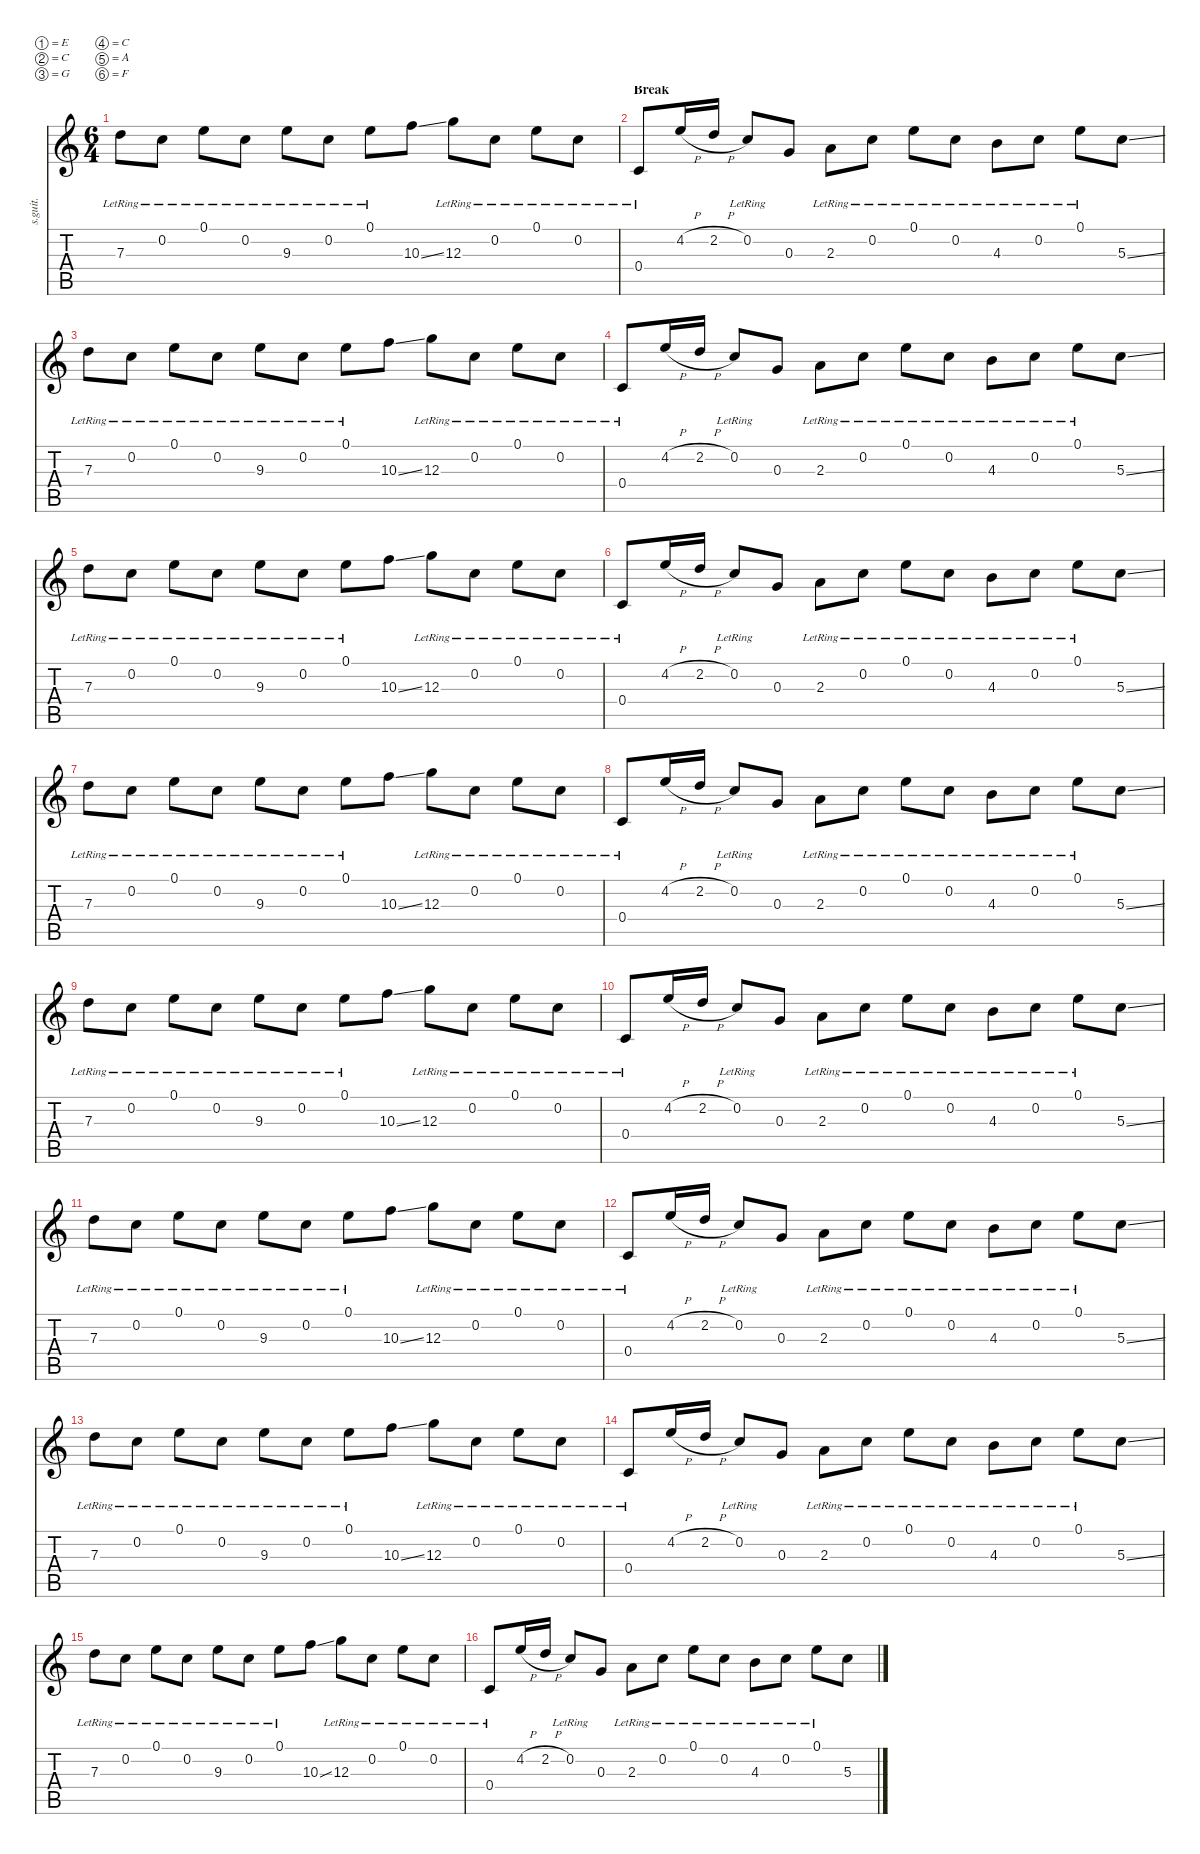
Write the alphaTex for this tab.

\defaultSystemsLayout 4
\hideDynamics
\bracketExtendMode nobrackets
\track ("Steve Holmes" "s.guit.") {instrument electricguitarjazz}
\staff {score tabs}
\tuning (E4 C4 G3 C3 A2 F2)
\ts (6 4)
\tempo (144 hide)
\clef g2
\ks c
7.3{lr}.8{lyrics (0 "") lyrics (1 "") lyrics (2 "") lyrics (3 "") lyrics (4 "") dy f} 0.2{lr}.8{lyrics (0 "") lyrics (1 "") lyrics (2 "") lyrics (3 "") lyrics (4 "")} 0.1{lr}.8{lyrics (0 "") lyrics (1 "") lyrics (2 "") lyrics (3 "") lyrics (4 "")} 0.2{lr}.8{lyrics (0 "") lyrics (1 "") lyrics (2 "") lyrics (3 "") lyrics (4 "")} 9.3{lr}.8{lyrics (0 "") lyrics (1 "") lyrics (2 "") lyrics (3 "") lyrics (4 "")} 0.2{lr}.8{lyrics (0 "") lyrics (1 "") lyrics (2 "") lyrics (3 "") lyrics (4 "")} 0.1{lr}.8{lyrics (0 "") lyrics (1 "") lyrics (2 "") lyrics (3 "") lyrics (4 "")} 10.3{ss}.8{lyrics (0 "") lyrics (1 "") lyrics (2 "") lyrics (3 "") lyrics (4 "")} 12.3{lr}.8{lyrics (0 "") lyrics (1 "") lyrics (2 "") lyrics (3 "") lyrics (4 "")} 0.2{lr}.8{lyrics (0 "") lyrics (1 "") lyrics (2 "") lyrics (3 "") lyrics (4 "")} 0.1{lr}.8{lyrics (0 "") lyrics (1 "") lyrics (2 "") lyrics (3 "") lyrics (4 "")} 0.2{lr}.8{lyrics (0 "") lyrics (1 "") lyrics (2 "") lyrics (3 "") lyrics (4 "")} |
\section ("" "Break")
0.4{lr}.8{lyrics (0 "") lyrics (1 "") lyrics (2 "") lyrics (3 "") lyrics (4 "")} 4.2{h}.16{lyrics (0 "") lyrics (1 "") lyrics (2 "") lyrics (3 "") lyrics (4 "")} 2.2{h}.16{lyrics (0 "") lyrics (1 "") lyrics (2 "") lyrics (3 "") lyrics (4 "")} 0.2{lr}.8{lyrics (0 "") lyrics (1 "") lyrics (2 "") lyrics (3 "") lyrics (4 "")} 0.3.8{lyrics (0 "") lyrics (1 "") lyrics (2 "") lyrics (3 "") lyrics (4 "")} 2.3{lr}.8{lyrics (0 "") lyrics (1 "") lyrics (2 "") lyrics (3 "") lyrics (4 "")} 0.2{lr}.8{lyrics (0 "") lyrics (1 "") lyrics (2 "") lyrics (3 "") lyrics (4 "")} 0.1{lr}.8{lyrics (0 "") lyrics (1 "") lyrics (2 "") lyrics (3 "") lyrics (4 "")} 0.2{lr}.8{lyrics (0 "") lyrics (1 "") lyrics (2 "") lyrics (3 "") lyrics (4 "")} 4.3{lr}.8{lyrics (0 "") lyrics (1 "") lyrics (2 "") lyrics (3 "") lyrics (4 "")} 0.2{lr}.8{lyrics (0 "") lyrics (1 "") lyrics (2 "") lyrics (3 "") lyrics (4 "")} 0.1{lr}.8{lyrics (0 "") lyrics (1 "") lyrics (2 "") lyrics (3 "") lyrics (4 "")} 5.3{ss}.8{lyrics (0 "") lyrics (1 "") lyrics (2 "") lyrics (3 "") lyrics (4 "")} |
7.3{lr}.8{lyrics (0 "") lyrics (1 "") lyrics (2 "") lyrics (3 "") lyrics (4 "")} 0.2{lr}.8{lyrics (0 "") lyrics (1 "") lyrics (2 "") lyrics (3 "") lyrics (4 "")} 0.1{lr}.8{lyrics (0 "") lyrics (1 "") lyrics (2 "") lyrics (3 "") lyrics (4 "")} 0.2{lr}.8{lyrics (0 "") lyrics (1 "") lyrics (2 "") lyrics (3 "") lyrics (4 "")} 9.3{lr}.8{lyrics (0 "") lyrics (1 "") lyrics (2 "") lyrics (3 "") lyrics (4 "")} 0.2{lr}.8{lyrics (0 "") lyrics (1 "") lyrics (2 "") lyrics (3 "") lyrics (4 "")} 0.1{lr}.8{lyrics (0 "") lyrics (1 "") lyrics (2 "") lyrics (3 "") lyrics (4 "")} 10.3{ss}.8{lyrics (0 "") lyrics (1 "") lyrics (2 "") lyrics (3 "") lyrics (4 "")} 12.3{lr}.8{lyrics (0 "") lyrics (1 "") lyrics (2 "") lyrics (3 "") lyrics (4 "")} 0.2{lr}.8{lyrics (0 "") lyrics (1 "") lyrics (2 "") lyrics (3 "") lyrics (4 "")} 0.1{lr}.8{lyrics (0 "") lyrics (1 "") lyrics (2 "") lyrics (3 "") lyrics (4 "")} 0.2{lr}.8{lyrics (0 "") lyrics (1 "") lyrics (2 "") lyrics (3 "") lyrics (4 "")} |
0.4{lr}.8{lyrics (0 "") lyrics (1 "") lyrics (2 "") lyrics (3 "") lyrics (4 "")} 4.2{h}.16{lyrics (0 "") lyrics (1 "") lyrics (2 "") lyrics (3 "") lyrics (4 "")} 2.2{h}.16{lyrics (0 "") lyrics (1 "") lyrics (2 "") lyrics (3 "") lyrics (4 "")} 0.2{lr}.8{lyrics (0 "") lyrics (1 "") lyrics (2 "") lyrics (3 "") lyrics (4 "")} 0.3.8{lyrics (0 "") lyrics (1 "") lyrics (2 "") lyrics (3 "") lyrics (4 "")} 2.3{lr}.8{lyrics (0 "") lyrics (1 "") lyrics (2 "") lyrics (3 "") lyrics (4 "")} 0.2{lr}.8{lyrics (0 "") lyrics (1 "") lyrics (2 "") lyrics (3 "") lyrics (4 "")} 0.1{lr}.8{lyrics (0 "") lyrics (1 "") lyrics (2 "") lyrics (3 "") lyrics (4 "")} 0.2{lr}.8{lyrics (0 "") lyrics (1 "") lyrics (2 "") lyrics (3 "") lyrics (4 "")} 4.3{lr}.8{lyrics (0 "") lyrics (1 "") lyrics (2 "") lyrics (3 "") lyrics (4 "")} 0.2{lr}.8{lyrics (0 "") lyrics (1 "") lyrics (2 "") lyrics (3 "") lyrics (4 "")} 0.1{lr}.8{lyrics (0 "") lyrics (1 "") lyrics (2 "") lyrics (3 "") lyrics (4 "")} 5.3{ss}.8{lyrics (0 "") lyrics (1 "") lyrics (2 "") lyrics (3 "") lyrics (4 "")} |
7.3{lr}.8{lyrics (0 "") lyrics (1 "") lyrics (2 "") lyrics (3 "") lyrics (4 "")} 0.2{lr}.8{lyrics (0 "") lyrics (1 "") lyrics (2 "") lyrics (3 "") lyrics (4 "")} 0.1{lr}.8{lyrics (0 "") lyrics (1 "") lyrics (2 "") lyrics (3 "") lyrics (4 "")} 0.2{lr}.8{lyrics (0 "") lyrics (1 "") lyrics (2 "") lyrics (3 "") lyrics (4 "")} 9.3{lr}.8{lyrics (0 "") lyrics (1 "") lyrics (2 "") lyrics (3 "") lyrics (4 "")} 0.2{lr}.8{lyrics (0 "") lyrics (1 "") lyrics (2 "") lyrics (3 "") lyrics (4 "")} 0.1{lr}.8{lyrics (0 "") lyrics (1 "") lyrics (2 "") lyrics (3 "") lyrics (4 "")} 10.3{ss}.8{lyrics (0 "") lyrics (1 "") lyrics (2 "") lyrics (3 "") lyrics (4 "")} 12.3{lr}.8{lyrics (0 "") lyrics (1 "") lyrics (2 "") lyrics (3 "") lyrics (4 "")} 0.2{lr}.8{lyrics (0 "") lyrics (1 "") lyrics (2 "") lyrics (3 "") lyrics (4 "")} 0.1{lr}.8{lyrics (0 "") lyrics (1 "") lyrics (2 "") lyrics (3 "") lyrics (4 "")} 0.2{lr}.8{lyrics (0 "") lyrics (1 "") lyrics (2 "") lyrics (3 "") lyrics (4 "")} |
0.4{lr}.8{lyrics (0 "") lyrics (1 "") lyrics (2 "") lyrics (3 "") lyrics (4 "")} 4.2{h}.16{lyrics (0 "") lyrics (1 "") lyrics (2 "") lyrics (3 "") lyrics (4 "")} 2.2{h}.16{lyrics (0 "") lyrics (1 "") lyrics (2 "") lyrics (3 "") lyrics (4 "")} 0.2{lr}.8{lyrics (0 "") lyrics (1 "") lyrics (2 "") lyrics (3 "") lyrics (4 "")} 0.3.8{lyrics (0 "") lyrics (1 "") lyrics (2 "") lyrics (3 "") lyrics (4 "")} 2.3{lr}.8{lyrics (0 "") lyrics (1 "") lyrics (2 "") lyrics (3 "") lyrics (4 "")} 0.2{lr}.8{lyrics (0 "") lyrics (1 "") lyrics (2 "") lyrics (3 "") lyrics (4 "")} 0.1{lr}.8{lyrics (0 "") lyrics (1 "") lyrics (2 "") lyrics (3 "") lyrics (4 "")} 0.2{lr}.8{lyrics (0 "") lyrics (1 "") lyrics (2 "") lyrics (3 "") lyrics (4 "")} 4.3{lr}.8{lyrics (0 "") lyrics (1 "") lyrics (2 "") lyrics (3 "") lyrics (4 "")} 0.2{lr}.8{lyrics (0 "") lyrics (1 "") lyrics (2 "") lyrics (3 "") lyrics (4 "")} 0.1{lr}.8{lyrics (0 "") lyrics (1 "") lyrics (2 "") lyrics (3 "") lyrics (4 "")} 5.3{ss}.8{lyrics (0 "") lyrics (1 "") lyrics (2 "") lyrics (3 "") lyrics (4 "")} |
7.3{lr}.8{lyrics (0 "") lyrics (1 "") lyrics (2 "") lyrics (3 "") lyrics (4 "")} 0.2{lr}.8{lyrics (0 "") lyrics (1 "") lyrics (2 "") lyrics (3 "") lyrics (4 "")} 0.1{lr}.8{lyrics (0 "") lyrics (1 "") lyrics (2 "") lyrics (3 "") lyrics (4 "")} 0.2{lr}.8{lyrics (0 "") lyrics (1 "") lyrics (2 "") lyrics (3 "") lyrics (4 "")} 9.3{lr}.8{lyrics (0 "") lyrics (1 "") lyrics (2 "") lyrics (3 "") lyrics (4 "")} 0.2{lr}.8{lyrics (0 "") lyrics (1 "") lyrics (2 "") lyrics (3 "") lyrics (4 "")} 0.1{lr}.8{lyrics (0 "") lyrics (1 "") lyrics (2 "") lyrics (3 "") lyrics (4 "")} 10.3{ss}.8{lyrics (0 "") lyrics (1 "") lyrics (2 "") lyrics (3 "") lyrics (4 "")} 12.3{lr}.8{lyrics (0 "") lyrics (1 "") lyrics (2 "") lyrics (3 "") lyrics (4 "")} 0.2{lr}.8{lyrics (0 "") lyrics (1 "") lyrics (2 "") lyrics (3 "") lyrics (4 "")} 0.1{lr}.8{lyrics (0 "") lyrics (1 "") lyrics (2 "") lyrics (3 "") lyrics (4 "")} 0.2{lr}.8{lyrics (0 "") lyrics (1 "") lyrics (2 "") lyrics (3 "") lyrics (4 "")} |
0.4{lr}.8{lyrics (0 "") lyrics (1 "") lyrics (2 "") lyrics (3 "") lyrics (4 "")} 4.2{h}.16{lyrics (0 "") lyrics (1 "") lyrics (2 "") lyrics (3 "") lyrics (4 "")} 2.2{h}.16{lyrics (0 "") lyrics (1 "") lyrics (2 "") lyrics (3 "") lyrics (4 "")} 0.2{lr}.8{lyrics (0 "") lyrics (1 "") lyrics (2 "") lyrics (3 "") lyrics (4 "")} 0.3.8{lyrics (0 "") lyrics (1 "") lyrics (2 "") lyrics (3 "") lyrics (4 "")} 2.3{lr}.8{lyrics (0 "") lyrics (1 "") lyrics (2 "") lyrics (3 "") lyrics (4 "")} 0.2{lr}.8{lyrics (0 "") lyrics (1 "") lyrics (2 "") lyrics (3 "") lyrics (4 "")} 0.1{lr}.8{lyrics (0 "") lyrics (1 "") lyrics (2 "") lyrics (3 "") lyrics (4 "")} 0.2{lr}.8{lyrics (0 "") lyrics (1 "") lyrics (2 "") lyrics (3 "") lyrics (4 "")} 4.3{lr}.8{lyrics (0 "") lyrics (1 "") lyrics (2 "") lyrics (3 "") lyrics (4 "")} 0.2{lr}.8{lyrics (0 "") lyrics (1 "") lyrics (2 "") lyrics (3 "") lyrics (4 "")} 0.1{lr}.8{lyrics (0 "") lyrics (1 "") lyrics (2 "") lyrics (3 "") lyrics (4 "")} 5.3{ss}.8{lyrics (0 "") lyrics (1 "") lyrics (2 "") lyrics (3 "") lyrics (4 "")} |
7.3{lr}.8{lyrics (0 "") lyrics (1 "") lyrics (2 "") lyrics (3 "") lyrics (4 "")} 0.2{lr}.8{lyrics (0 "") lyrics (1 "") lyrics (2 "") lyrics (3 "") lyrics (4 "")} 0.1{lr}.8{lyrics (0 "") lyrics (1 "") lyrics (2 "") lyrics (3 "") lyrics (4 "")} 0.2{lr}.8{lyrics (0 "") lyrics (1 "") lyrics (2 "") lyrics (3 "") lyrics (4 "")} 9.3{lr}.8{lyrics (0 "") lyrics (1 "") lyrics (2 "") lyrics (3 "") lyrics (4 "")} 0.2{lr}.8{lyrics (0 "") lyrics (1 "") lyrics (2 "") lyrics (3 "") lyrics (4 "")} 0.1{lr}.8{lyrics (0 "") lyrics (1 "") lyrics (2 "") lyrics (3 "") lyrics (4 "")} 10.3{ss}.8{lyrics (0 "") lyrics (1 "") lyrics (2 "") lyrics (3 "") lyrics (4 "")} 12.3{lr}.8{lyrics (0 "") lyrics (1 "") lyrics (2 "") lyrics (3 "") lyrics (4 "")} 0.2{lr}.8{lyrics (0 "") lyrics (1 "") lyrics (2 "") lyrics (3 "") lyrics (4 "")} 0.1{lr}.8{lyrics (0 "") lyrics (1 "") lyrics (2 "") lyrics (3 "") lyrics (4 "")} 0.2{lr}.8{lyrics (0 "") lyrics (1 "") lyrics (2 "") lyrics (3 "") lyrics (4 "")} |
0.4{lr}.8{lyrics (0 "") lyrics (1 "") lyrics (2 "") lyrics (3 "") lyrics (4 "")} 4.2{h}.16{lyrics (0 "") lyrics (1 "") lyrics (2 "") lyrics (3 "") lyrics (4 "")} 2.2{h}.16{lyrics (0 "") lyrics (1 "") lyrics (2 "") lyrics (3 "") lyrics (4 "")} 0.2{lr}.8{lyrics (0 "") lyrics (1 "") lyrics (2 "") lyrics (3 "") lyrics (4 "")} 0.3.8{lyrics (0 "") lyrics (1 "") lyrics (2 "") lyrics (3 "") lyrics (4 "")} 2.3{lr}.8{lyrics (0 "") lyrics (1 "") lyrics (2 "") lyrics (3 "") lyrics (4 "")} 0.2{lr}.8{lyrics (0 "") lyrics (1 "") lyrics (2 "") lyrics (3 "") lyrics (4 "")} 0.1{lr}.8{lyrics (0 "") lyrics (1 "") lyrics (2 "") lyrics (3 "") lyrics (4 "")} 0.2{lr}.8{lyrics (0 "") lyrics (1 "") lyrics (2 "") lyrics (3 "") lyrics (4 "")} 4.3{lr}.8{lyrics (0 "") lyrics (1 "") lyrics (2 "") lyrics (3 "") lyrics (4 "")} 0.2{lr}.8{lyrics (0 "") lyrics (1 "") lyrics (2 "") lyrics (3 "") lyrics (4 "")} 0.1{lr}.8{lyrics (0 "") lyrics (1 "") lyrics (2 "") lyrics (3 "") lyrics (4 "")} 5.3{ss}.8{lyrics (0 "") lyrics (1 "") lyrics (2 "") lyrics (3 "") lyrics (4 "")} |
7.3{lr}.8{lyrics (0 "") lyrics (1 "") lyrics (2 "") lyrics (3 "") lyrics (4 "")} 0.2{lr}.8{lyrics (0 "") lyrics (1 "") lyrics (2 "") lyrics (3 "") lyrics (4 "")} 0.1{lr}.8{lyrics (0 "") lyrics (1 "") lyrics (2 "") lyrics (3 "") lyrics (4 "")} 0.2{lr}.8{lyrics (0 "") lyrics (1 "") lyrics (2 "") lyrics (3 "") lyrics (4 "")} 9.3{lr}.8{lyrics (0 "") lyrics (1 "") lyrics (2 "") lyrics (3 "") lyrics (4 "")} 0.2{lr}.8{lyrics (0 "") lyrics (1 "") lyrics (2 "") lyrics (3 "") lyrics (4 "")} 0.1{lr}.8{lyrics (0 "") lyrics (1 "") lyrics (2 "") lyrics (3 "") lyrics (4 "")} 10.3{ss}.8{lyrics (0 "") lyrics (1 "") lyrics (2 "") lyrics (3 "") lyrics (4 "")} 12.3{lr}.8{lyrics (0 "") lyrics (1 "") lyrics (2 "") lyrics (3 "") lyrics (4 "")} 0.2{lr}.8{lyrics (0 "") lyrics (1 "") lyrics (2 "") lyrics (3 "") lyrics (4 "")} 0.1{lr}.8{lyrics (0 "") lyrics (1 "") lyrics (2 "") lyrics (3 "") lyrics (4 "")} 0.2{lr}.8{lyrics (0 "") lyrics (1 "") lyrics (2 "") lyrics (3 "") lyrics (4 "")} |
0.4{lr}.8{lyrics (0 "") lyrics (1 "") lyrics (2 "") lyrics (3 "") lyrics (4 "")} 4.2{h}.16{lyrics (0 "") lyrics (1 "") lyrics (2 "") lyrics (3 "") lyrics (4 "")} 2.2{h}.16{lyrics (0 "") lyrics (1 "") lyrics (2 "") lyrics (3 "") lyrics (4 "")} 0.2{lr}.8{lyrics (0 "") lyrics (1 "") lyrics (2 "") lyrics (3 "") lyrics (4 "")} 0.3.8{lyrics (0 "") lyrics (1 "") lyrics (2 "") lyrics (3 "") lyrics (4 "")} 2.3{lr}.8{lyrics (0 "") lyrics (1 "") lyrics (2 "") lyrics (3 "") lyrics (4 "")} 0.2{lr}.8{lyrics (0 "") lyrics (1 "") lyrics (2 "") lyrics (3 "") lyrics (4 "")} 0.1{lr}.8{lyrics (0 "") lyrics (1 "") lyrics (2 "") lyrics (3 "") lyrics (4 "")} 0.2{lr}.8{lyrics (0 "") lyrics (1 "") lyrics (2 "") lyrics (3 "") lyrics (4 "")} 4.3{lr}.8{lyrics (0 "") lyrics (1 "") lyrics (2 "") lyrics (3 "") lyrics (4 "")} 0.2{lr}.8{lyrics (0 "") lyrics (1 "") lyrics (2 "") lyrics (3 "") lyrics (4 "")} 0.1{lr}.8{lyrics (0 "") lyrics (1 "") lyrics (2 "") lyrics (3 "") lyrics (4 "")} 5.3{ss}.8{lyrics (0 "") lyrics (1 "") lyrics (2 "") lyrics (3 "") lyrics (4 "")} |
7.3{lr}.8{lyrics (0 "") lyrics (1 "") lyrics (2 "") lyrics (3 "") lyrics (4 "")} 0.2{lr}.8{lyrics (0 "") lyrics (1 "") lyrics (2 "") lyrics (3 "") lyrics (4 "")} 0.1{lr}.8{lyrics (0 "") lyrics (1 "") lyrics (2 "") lyrics (3 "") lyrics (4 "")} 0.2{lr}.8{lyrics (0 "") lyrics (1 "") lyrics (2 "") lyrics (3 "") lyrics (4 "")} 9.3{lr}.8{lyrics (0 "") lyrics (1 "") lyrics (2 "") lyrics (3 "") lyrics (4 "")} 0.2{lr}.8{lyrics (0 "") lyrics (1 "") lyrics (2 "") lyrics (3 "") lyrics (4 "")} 0.1{lr}.8{lyrics (0 "") lyrics (1 "") lyrics (2 "") lyrics (3 "") lyrics (4 "")} 10.3{ss}.8{lyrics (0 "") lyrics (1 "") lyrics (2 "") lyrics (3 "") lyrics (4 "")} 12.3{lr}.8{lyrics (0 "") lyrics (1 "") lyrics (2 "") lyrics (3 "") lyrics (4 "")} 0.2{lr}.8{lyrics (0 "") lyrics (1 "") lyrics (2 "") lyrics (3 "") lyrics (4 "")} 0.1{lr}.8{lyrics (0 "") lyrics (1 "") lyrics (2 "") lyrics (3 "") lyrics (4 "")} 0.2{lr}.8{lyrics (0 "") lyrics (1 "") lyrics (2 "") lyrics (3 "") lyrics (4 "")} |
0.4{lr}.8{lyrics (0 "") lyrics (1 "") lyrics (2 "") lyrics (3 "") lyrics (4 "")} 4.2{h}.16{lyrics (0 "") lyrics (1 "") lyrics (2 "") lyrics (3 "") lyrics (4 "")} 2.2{h}.16{lyrics (0 "") lyrics (1 "") lyrics (2 "") lyrics (3 "") lyrics (4 "")} 0.2{lr}.8{lyrics (0 "") lyrics (1 "") lyrics (2 "") lyrics (3 "") lyrics (4 "")} 0.3.8{lyrics (0 "") lyrics (1 "") lyrics (2 "") lyrics (3 "") lyrics (4 "")} 2.3{lr}.8{lyrics (0 "") lyrics (1 "") lyrics (2 "") lyrics (3 "") lyrics (4 "")} 0.2{lr}.8{lyrics (0 "") lyrics (1 "") lyrics (2 "") lyrics (3 "") lyrics (4 "")} 0.1{lr}.8{lyrics (0 "") lyrics (1 "") lyrics (2 "") lyrics (3 "") lyrics (4 "")} 0.2{lr}.8{lyrics (0 "") lyrics (1 "") lyrics (2 "") lyrics (3 "") lyrics (4 "")} 4.3{lr}.8{lyrics (0 "") lyrics (1 "") lyrics (2 "") lyrics (3 "") lyrics (4 "")} 0.2{lr}.8{lyrics (0 "") lyrics (1 "") lyrics (2 "") lyrics (3 "") lyrics (4 "")} 0.1{lr}.8{lyrics (0 "") lyrics (1 "") lyrics (2 "") lyrics (3 "") lyrics (4 "")} 5.3{ss}.8{lyrics (0 "") lyrics (1 "") lyrics (2 "") lyrics (3 "") lyrics (4 "")} |
7.3{lr}.8{lyrics (0 "") lyrics (1 "") lyrics (2 "") lyrics (3 "") lyrics (4 "")} 0.2{lr}.8{lyrics (0 "") lyrics (1 "") lyrics (2 "") lyrics (3 "") lyrics (4 "")} 0.1{lr}.8{lyrics (0 "") lyrics (1 "") lyrics (2 "") lyrics (3 "") lyrics (4 "")} 0.2{lr}.8{lyrics (0 "") lyrics (1 "") lyrics (2 "") lyrics (3 "") lyrics (4 "")} 9.3{lr}.8{lyrics (0 "") lyrics (1 "") lyrics (2 "") lyrics (3 "") lyrics (4 "")} 0.2{lr}.8{lyrics (0 "") lyrics (1 "") lyrics (2 "") lyrics (3 "") lyrics (4 "")} 0.1{lr}.8{lyrics (0 "") lyrics (1 "") lyrics (2 "") lyrics (3 "") lyrics (4 "")} 10.3{ss}.8{lyrics (0 "") lyrics (1 "") lyrics (2 "") lyrics (3 "") lyrics (4 "")} 12.3{lr}.8{lyrics (0 "") lyrics (1 "") lyrics (2 "") lyrics (3 "") lyrics (4 "")} 0.2{lr}.8{lyrics (0 "") lyrics (1 "") lyrics (2 "") lyrics (3 "") lyrics (4 "")} 0.1{lr}.8{lyrics (0 "") lyrics (1 "") lyrics (2 "") lyrics (3 "") lyrics (4 "")} 0.2{lr}.8{lyrics (0 "") lyrics (1 "") lyrics (2 "") lyrics (3 "") lyrics (4 "")} |
0.4{lr}.8{lyrics (0 "") lyrics (1 "") lyrics (2 "") lyrics (3 "") lyrics (4 "")} 4.2{h}.16{lyrics (0 "") lyrics (1 "") lyrics (2 "") lyrics (3 "") lyrics (4 "")} 2.2{h}.16{lyrics (0 "") lyrics (1 "") lyrics (2 "") lyrics (3 "") lyrics (4 "")} 0.2{lr}.8{lyrics (0 "") lyrics (1 "") lyrics (2 "") lyrics (3 "") lyrics (4 "")} 0.3.8{lyrics (0 "") lyrics (1 "") lyrics (2 "") lyrics (3 "") lyrics (4 "")} 2.3{lr}.8{lyrics (0 "") lyrics (1 "") lyrics (2 "") lyrics (3 "") lyrics (4 "")} 0.2{lr}.8{lyrics (0 "") lyrics (1 "") lyrics (2 "") lyrics (3 "") lyrics (4 "")} 0.1{lr}.8{lyrics (0 "") lyrics (1 "") lyrics (2 "") lyrics (3 "") lyrics (4 "")} 0.2{lr}.8{lyrics (0 "") lyrics (1 "") lyrics (2 "") lyrics (3 "") lyrics (4 "")} 4.3{lr}.8{lyrics (0 "") lyrics (1 "") lyrics (2 "") lyrics (3 "") lyrics (4 "")} 0.2{lr}.8{lyrics (0 "") lyrics (1 "") lyrics (2 "") lyrics (3 "") lyrics (4 "")} 0.1{lr}.8{lyrics (0 "") lyrics (1 "") lyrics (2 "") lyrics (3 "") lyrics (4 "")} 5.3{ss}.8{lyrics (0 "") lyrics (1 "") lyrics (2 "") lyrics (3 "") lyrics (4 "")}
